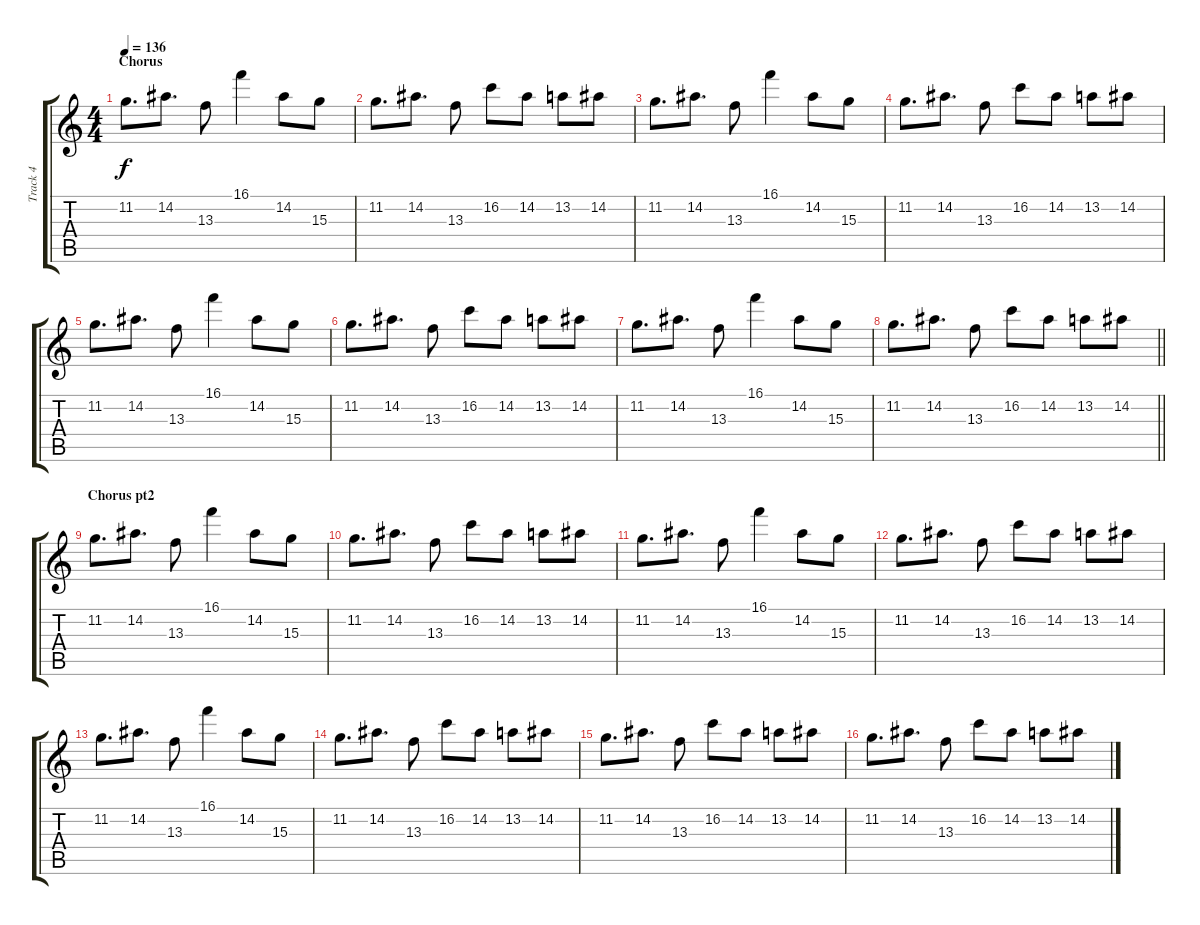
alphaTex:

\track ("Track 4" "Track 4") {instrument distortionguitar}
\staff {score tabs}
\tuning (Db4 Ab3 E3 B2 Gb2 B1) {hide}
\ts (4 4)
\section ("" "Chorus")
\tempo 136
\clef g2
\ks c
11.2.8{d dy f} 14.2.8{d} 13.3.8 16.1.4 14.2.8 15.3.8 |
11.2.8{d} 14.2.8{d} 13.3.8 16.2.8 14.2.8 13.2.8 14.2.8 |
11.2.8{d} 14.2.8{d} 13.3.8 16.1.4 14.2.8 15.3.8 |
11.2.8{d} 14.2.8{d} 13.3.8 16.2.8 14.2.8 13.2.8 14.2.8 |
11.2.8{d} 14.2.8{d} 13.3.8 16.1.4 14.2.8 15.3.8 |
11.2.8{d} 14.2.8{d} 13.3.8 16.2.8 14.2.8 13.2.8 14.2.8 |
11.2.8{d} 14.2.8{d} 13.3.8 16.1.4 14.2.8 15.3.8 |
\barLineRight lightlight
11.2.8{d} 14.2.8{d} 13.3.8 16.2.8 14.2.8 13.2.8 14.2.8 |
\section ("" "Chorus pt2")
11.2.8{d} 14.2.8{d} 13.3.8 16.1.4 14.2.8 15.3.8 |
11.2.8{d} 14.2.8{d} 13.3.8 16.2.8 14.2.8 13.2.8 14.2.8 |
11.2.8{d} 14.2.8{d} 13.3.8 16.1.4 14.2.8 15.3.8 |
11.2.8{d} 14.2.8{d} 13.3.8 16.2.8 14.2.8 13.2.8 14.2.8 |
11.2.8{d} 14.2.8{d} 13.3.8 16.1.4 14.2.8 15.3.8 |
11.2.8{d} 14.2.8{d} 13.3.8 16.2.8 14.2.8 13.2.8 14.2.8 |
11.2.8{d} 14.2.8{d} 13.3.8 16.2.8 14.2.8 13.2.8 14.2.8 |
11.2.8{d} 14.2.8{d} 13.3.8 16.2.8 14.2.8 13.2.8 14.2.8
